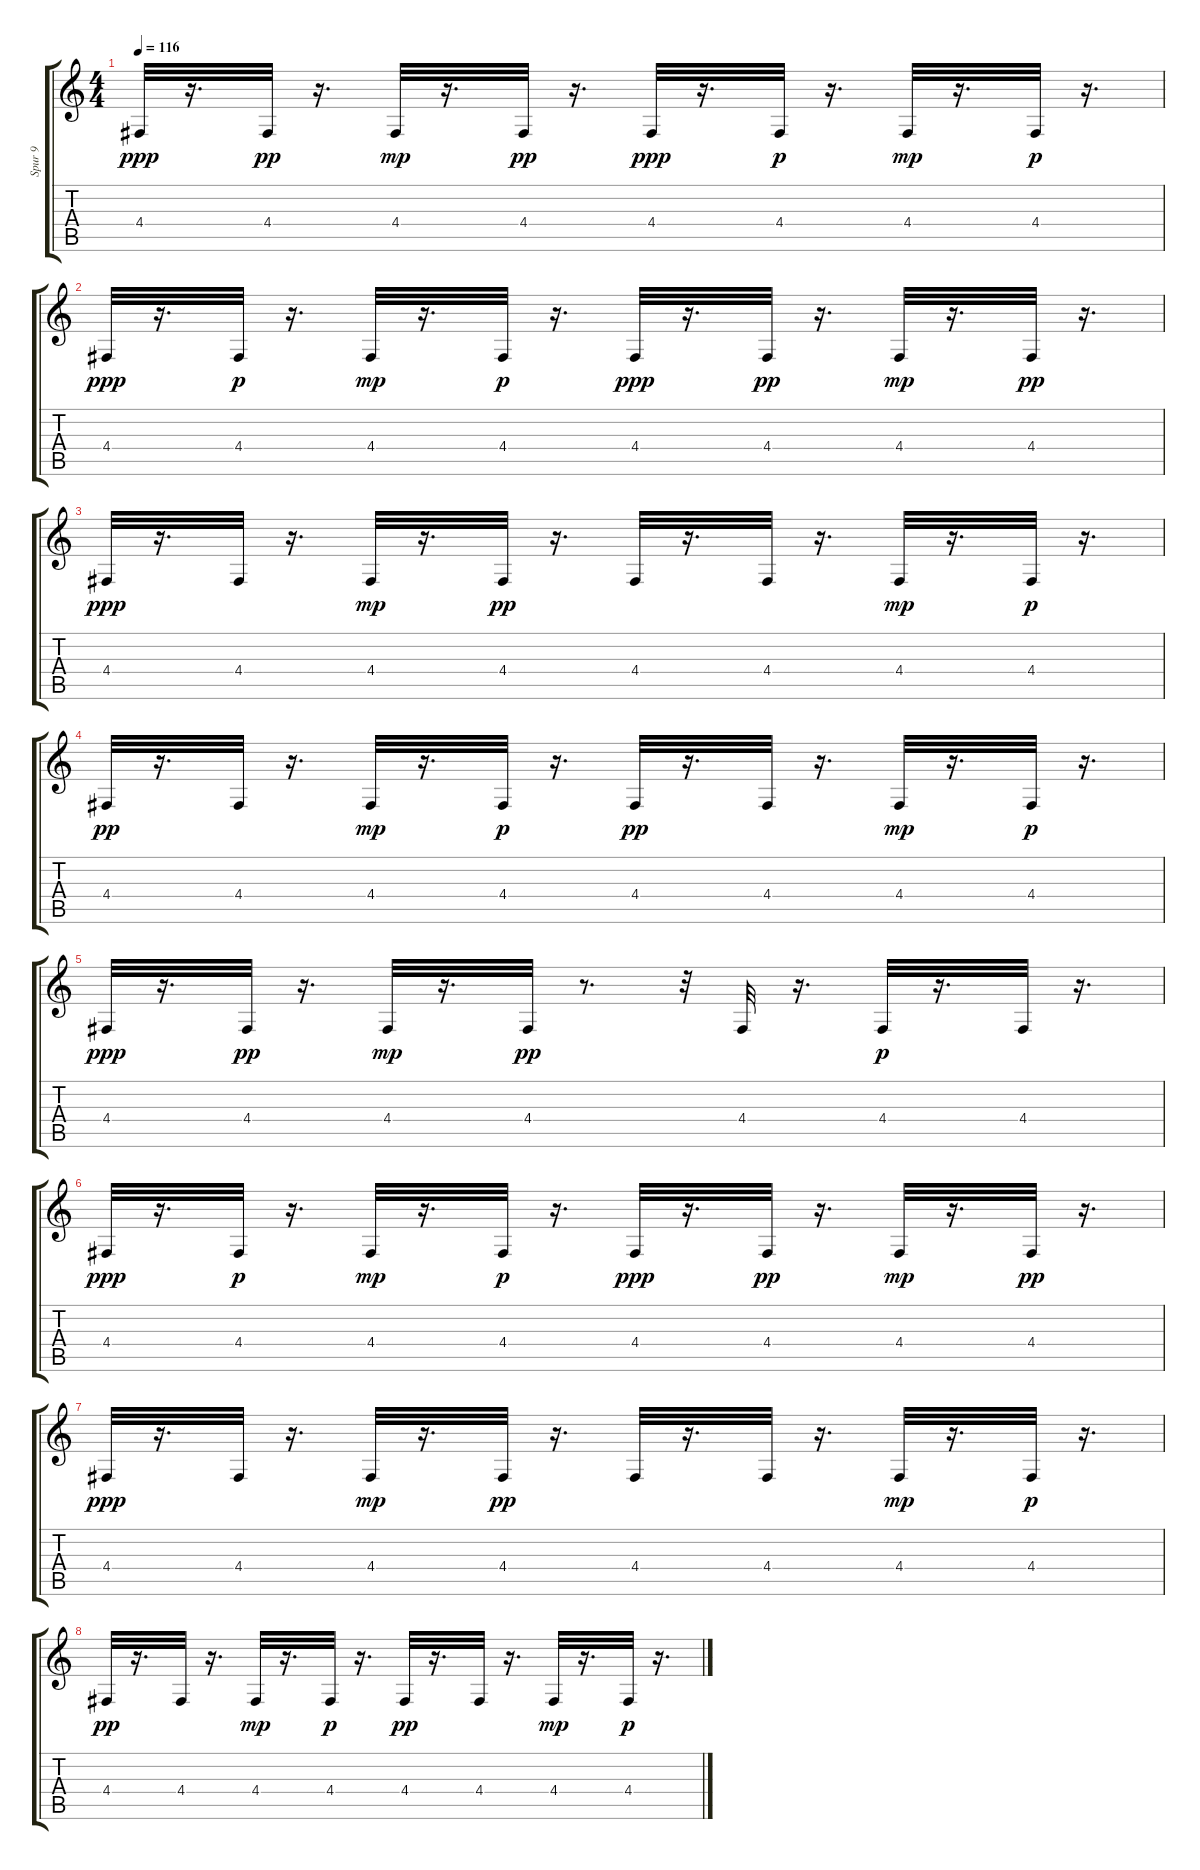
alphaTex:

\track ("Spur 9" "Spur 9") {instrument drawbarorgan}
\staff {score tabs}
\tuning (E4 B3 G3 D3 A2 E2) {hide}
\ts (4 4)
\tempo 116
\clef g2
\ks c
4.4.32{dy ppp} r.16{d} 4.4.32{dy pp} r.16{d} 4.4.32{dy mp} r.16{d} 4.4.32{dy pp} r.16{d} 4.4.32{dy ppp} r.16{d} 4.4.32{dy p} r.16{d} 4.4.32{dy mp} r.16{d} 4.4.32{dy p} r.16{d} |
4.4.32{dy ppp} r.16{d} 4.4.32{dy p} r.16{d} 4.4.32{dy mp} r.16{d} 4.4.32{dy p} r.16{d} 4.4.32{dy ppp} r.16{d} 4.4.32{dy pp} r.16{d} 4.4.32{dy mp} r.16{d} 4.4.32{dy pp} r.16{d} |
4.4.32{dy ppp} r.16{d} 4.4.32 r.16{d} 4.4.32{dy mp} r.16{d} 4.4.32{dy pp} r.16{d} 4.4.32 r.16{d} 4.4.32 r.16{d} 4.4.32{dy mp} r.16{d} 4.4.32{dy p} r.16{d} |
4.4.32{dy pp} r.16{d} 4.4.32 r.16{d} 4.4.32{dy mp} r.16{d} 4.4.32{dy p} r.16{d} 4.4.32{dy pp} r.16{d} 4.4.32 r.16{d} 4.4.32{dy mp} r.16{d} 4.4.32{dy p} r.16{d} |
4.4.32{dy ppp} r.16{d} 4.4.32{dy pp} r.16{d} 4.4.32{dy mp} r.16{d} 4.4.32{dy pp} r.8{d} r.32 4.4.32 r.16{d} 4.4.32{dy p} r.16{d} 4.4.32 r.16{d} |
4.4.32{dy ppp} r.16{d} 4.4.32{dy p} r.16{d} 4.4.32{dy mp} r.16{d} 4.4.32{dy p} r.16{d} 4.4.32{dy ppp} r.16{d} 4.4.32{dy pp} r.16{d} 4.4.32{dy mp} r.16{d} 4.4.32{dy pp} r.16{d} |
4.4.32{dy ppp} r.16{d} 4.4.32 r.16{d} 4.4.32{dy mp} r.16{d} 4.4.32{dy pp} r.16{d} 4.4.32 r.16{d} 4.4.32 r.16{d} 4.4.32{dy mp} r.16{d} 4.4.32{dy p} r.16{d} |
4.4.32{dy pp} r.16{d} 4.4.32 r.16{d} 4.4.32{dy mp} r.16{d} 4.4.32{dy p} r.16{d} 4.4.32{dy pp} r.16{d} 4.4.32 r.16{d} 4.4.32{dy mp} r.16{d} 4.4.32{dy p} r.16{d}
